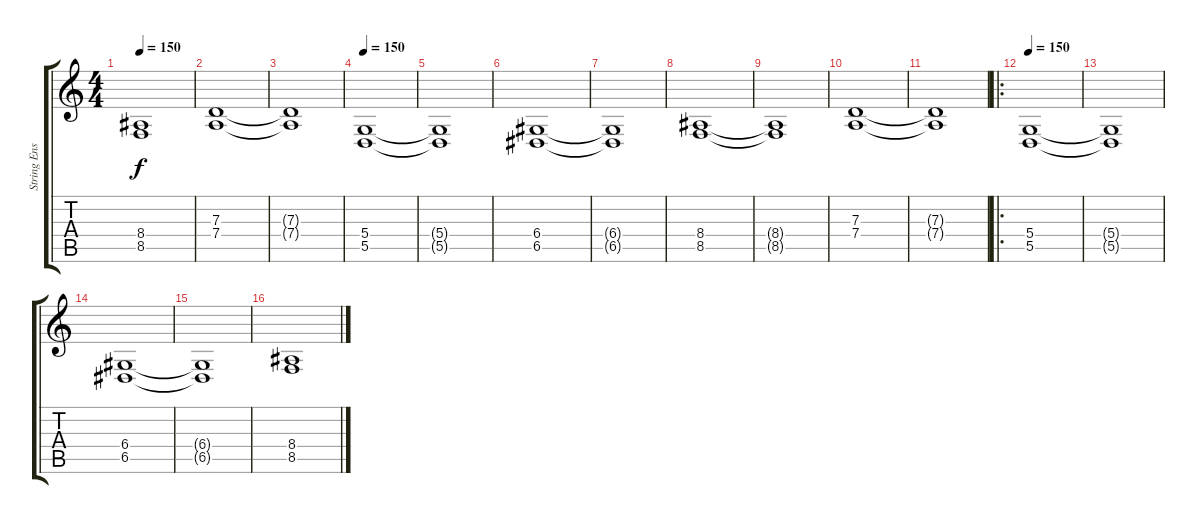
\track ("String Ensemble IV" "String Ens") {instrument stringensemble2}
\staff {score tabs}
\tuning (E4 B3 G3 D3 A2 E2) {hide}
\ts (4 4)
\tempo 150
\clef g2
\ks c
(8.4{t} 8.5{t}).1{dy f} |
(7.3 7.4).1 |
(7.3{t} 7.4{t}).1 |
\tempo 150
(5.4 5.5).1 |
(5.4{t} 5.5{t}).1 |
(6.4 6.5).1 |
(6.4{t} 6.5{t}).1 |
(8.4 8.5).1 |
(8.4{t} 8.5{t}).1 |
(7.3 7.4).1 |
(7.3{t} 7.4{t}).1 |
\ro
\tempo 150
(5.4 5.5).1 |
(5.4{t} 5.5{t}).1 |
(6.4 6.5).1 |
(6.4{t} 6.5{t}).1 |
(8.4 8.5).1
